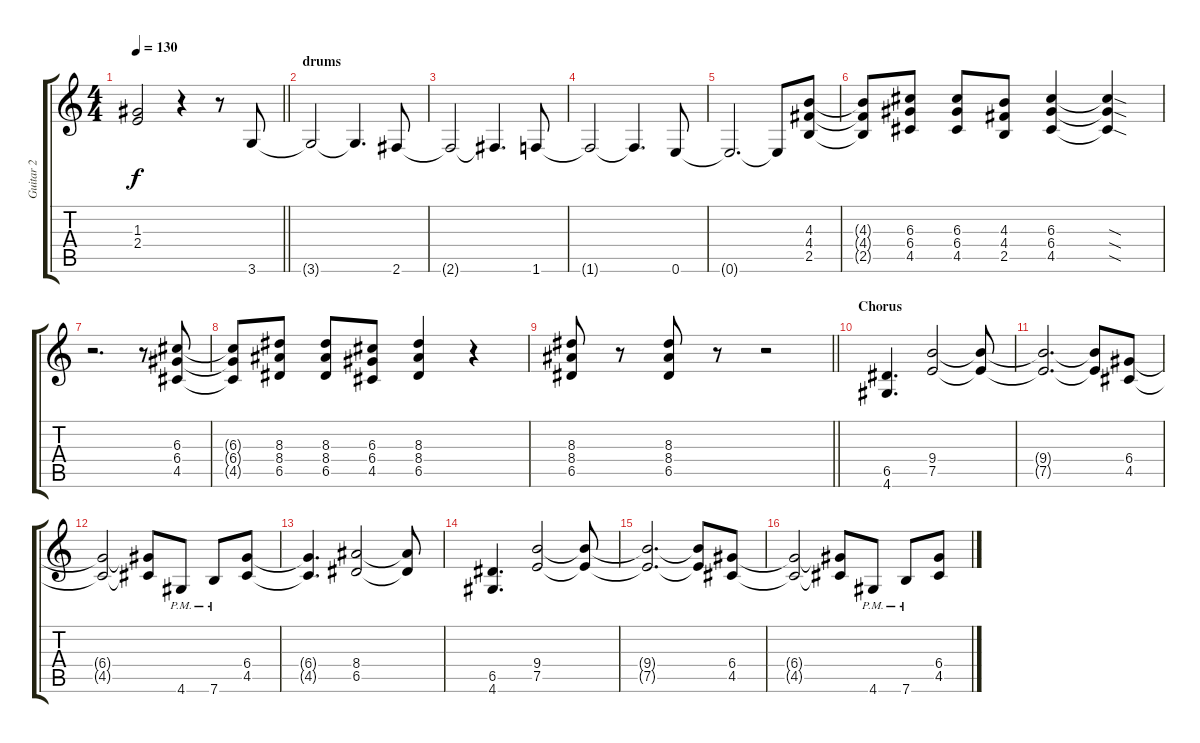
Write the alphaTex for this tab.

\track ("Guitar 2" "Guitar 2") {instrument overdrivenguitar}
\staff {score tabs}
\tuning (E4 B3 G3 D3 A2 E2) {hide}
\ts (4 4)
\tempo 130
\clef g2
\barLineRight lightlight
\ks c
(1.3{t} 2.4{t}).2{dy f} r.4 r.8 3.6.8{instrument overdrivenguitar} |
\section ("" "drums")
3.6{t}.2 3.6{t}.4{d} 2.6.8 |
2.6{t}.2 2.6{t}.4{d} 1.6.8 |
1.6{t}.2 1.6{t}.4{d} 0.6.8 |
0.6{t}.2{d} 0.6{t}.8 (4.3 4.4 2.5).8 |
(4.3{t} 4.4{t} 2.5{t}).8 (6.3 6.4 4.5).8 (6.3 6.4 4.5).8 (4.3 4.4 2.5).8 (6.3 6.4 4.5).4 (6.3{sod t} 6.4{sod t} 4.5{sod t}).4 |
r.2{d} r.8 (6.3 6.4 4.5).8 |
(6.3{t} 6.4{t} 4.5{t}).8 (8.3 8.4 6.5).8 (8.3 8.4 6.5).8 (6.3 6.4 4.5).8 (8.3 8.4 6.5).4 r.4 |
\barLineRight lightlight
(8.3 8.4 6.5).8 r.8 (8.3 8.4 6.5).8 r.8 r.2 |
\section ("" "Chorus")
(6.5 4.6).4{d} (9.4 7.5).2 (9.4{t} 7.5{t}).8 |
(9.4{t} 7.5{t}).2{d} (9.4{t} 7.5{t}).8 (6.4 4.5).8 |
(6.4{t} 4.5{t}).2 (6.4{t} 4.5{t}).8 4.6{pm}.8 7.6{pm}.8 (6.4 4.5).8 |
(6.4{t} 4.5{t}).4{d} (8.4 6.5).2 (8.4{t} 6.5{t}).8 |
(6.5 4.6).4{d} (9.4 7.5).2 (9.4{t} 7.5{t}).8 |
(9.4{t} 7.5{t}).2{d} (9.4{t} 7.5{t}).8 (6.4 4.5).8 |
(6.4{t} 4.5{t}).2 (6.4{t} 4.5{t}).8 4.6{pm}.8 7.6{pm}.8 (6.4 4.5).8
